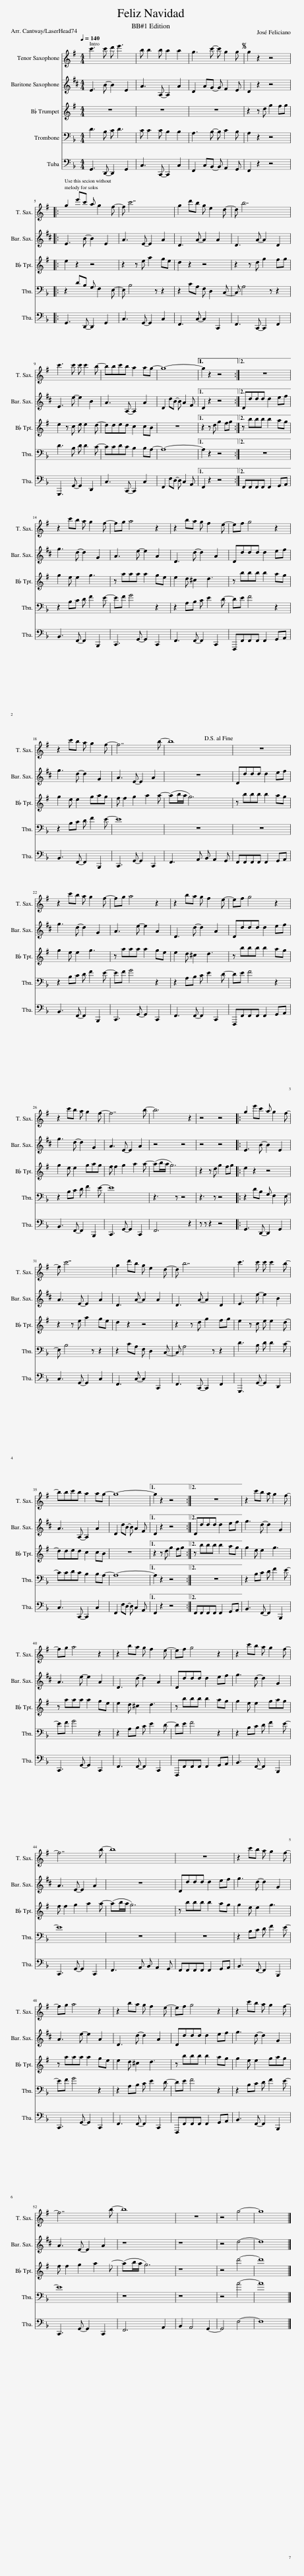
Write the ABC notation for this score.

X:1
%%score 1 2 3 4 5
L:1/8
Q:1/4=140
M:4/4
I:linebreak $
K:F
V:1 treble transpose=-14
V:2 treble transpose=-21
V:3 treble transpose=-2
V:4 bass
V:5 bass
V:1
[K:G] c'3 c' d' e'3 | b b2 b a2 a2 | g3 c'- c' g2 g |S g2 z2 z4 |:$ g2 e'c' a g2 f- | %5
 f c'7 | g2 d'b g e2 d- | d b7 |$ c'3 c' c' c'2 b- | bbc'b a2 ag- | %10
 g8- |1 g2 z2 z4 :|2 z8 ||$ z2 c'b a g2 f- | fg a4 z2 | %15
 z2 ba g f2 e- | ef g4 z2 |$ z2 c'b a g2 f- | f7 b- | b8!D.S.! | %20
 z8 |$ z2 c'b a g2 f- | fg a4 z2 | z2 ba g f2 e- | ef g4 z2 |$ %25
 z2 c'b a g2 f- | f7 b- | b6 z2 | z4 z4 |: g2 e'c' a g2 f- |$ %30
 f c'7 | g2 d'b g e2 d- | d b7 | c'3 c' c' c'2 b- |$ bbc'b a2 ag- | %35
 g8- |1 g2 z2 z4 :|2 z8 || z2 c'b a g2 f- |$ fg a4 z2 | %40
 z2 ba g f2 e- | ef g4 z2 | z2 c'b a g2 f- |$ f7 b- | b8 | %45
 z8 | z2 c'b a g2 f- |$ fg a4 z2 | z2 ba g f2 e- | ef g4 z2 | %50
 z2 c'b a g2 f- |$ f7 b- | b8 | z8 | z4 g4- | %55
 g8 |] %56
V:2
[K:D] E3 B- B2 E2 | A3 A,- A,2 A2 | D2 AG- G F2 E | D2 z2 z4 |:$ E3 B- B2 E2 | %5
 A3 E- E2 A2 | D3 A- A2 A2 | D3 A- A2 D2 |$ E3 e- e2 B2 | A3 A,- A,2 A2 | %10
 D2 dB- B A2 F |1 D2 z2 z4 :|2 Dddd d2 ef ||$ g3 d- d2 G2 | A3 e- e2 A2 | %15
 D3 d- d2 A2 | Dddd d2 ef |$ g3 d- d2 G2 | A3 E- E2 A2 | z8 | %20
 Dddd d2 ef |$ g3 d- d2 G2 | A3 e- e2 A2 | D3 d- d2 A2 | Dddd d2 ef |$ %25
 g3 d- d2 G2 | A3 E- E2 A2 | z4 z4 | z4 z4 |: E3 B- B2 E2 |$ %30
 A3 E- E2 A2 | D3 A- A2 A2 | D3 A- A2 D2 | E3 e- e2 B2 |$ A3 A,- A,2 A2 | %35
 D2 dB- B A2 F |1 D2 z2 z4 :|2 Dddd d2 ef || g3 d- d2 G2 |$ A3 e- e2 A2 | %40
 D3 d- d2 A2 | Dddd d2 ef | g3 d- d2 G2 |$ A3 E- E2 A2 | z8 | %45
 Dddd d2 ef | g3 d- d2 G2 |$ A3 e- e2 A2 | D3 d- d2 A2 | Dddd d2 ef | %50
 g3 d- d2 G2 |$ A3 E- E2 A2 | z8 | z8 | z4 d4- | %55
 d8 |] %56
V:3
[K:G] z8 | z8 | z8 | z2 z d g2 fg |:$ e2 z2 z4 | %5
 z2 z e a2 ge | d2 z2 z4 | z2 z d g2 fg |$ e2 z c e e2 d- | dded c2 cB | %10
 z8 |1 z2 z d g2 fg :|2 z bbb b2 ag ||$ g2 e e2 g3 | z aaa a2 ge | %15
 e2 d ^c2 d3 | z bbb b2 ag |$ g2 e e2 gag | f f2 g2 a2 a- | (ab/a/ g6) | %20
 z bbb b2 ag |$ g2 e e2 g3 | z aaa a2 ge | e2 d ^c2 d3 | z bbb b2 ag |$ %25
 g2 e e2 gag | f f2 g2 a2 a- | (ab/a/ g6) | z2 z d g2 fg |: e2 z2 z4 |$ %30
 z2 z e a2 ge | d2 z2 z4 | z2 z d g2 fg | e2 z c e e2 d- |$ dded c2 cB | %35
 z8 |1 z2 z d g2 fg :|2 z bbb b2 ag || g2 e e2 g3 |$ z aaa a2 ge | %40
 e2 d ^c2 d3 | z bbb b2 ag | g2 e e2 gag |$ f f2 g2 a2 a- | (ab/a/ g6) | %45
 z bbb b2 ag | g2 e e2 g3 |$ z aaa a2 ge | e2 d ^c2 d3 | z bbb b2 ag | %50
 g2 e e2 gag |$ f f2 g2 a2 x- | (ab/a/ g6) | z8 | z4 d'4- | %55
 d'8 |] %56
V:4
 D3 B, C D3 | C C2 C B,2 B,2 | A,3 B,- B, C2 B, | A,2 z2 z4 |:$ z2 DB, G, F,2 E,- | %5
 E, B,4 z z2 | z2 CA, F, D,2 C,- | C, A,4 z z2 |$ D3 B, D D2 C- | CCDC B,2 B,A,- | %10
 A,8- |1 A,2 z2 z4 :|2 z8 ||$ z2 B,C D F2 E- | EF G4 z2 | %15
 z2 A,B, C E2 D- | DE F4 z2 |$ z2 B,C D F2 E- | E8 | z8 | %20
 z8 |$ z2 B,C D F2 E- | EF G4 z2 | z2 A,B, C E2 D- | DE F4 z2 |$ %25
 z2 B,C D F2 E- | E8 | z3 z z4 | z3 z z4 |: z2 DB, G, F,2 E,- |$ %30
 E, B,4 z z2 | z2 CA, F, D,2 C,- | C, A,4 z z2 | D3 B, D D2 C- |$ CCDC B,2 B,A,- | %35
 A,8- |1 A,2 z2 z4 :|2 z8 || z2 B,C D F2 E- |$ EF G4 z2 | %40
 z2 A,B, C E2 D- | DE F4 z2 | z2 B,C D F2 E- |$ E8 | z8 | %45
 z8 | z2 B,C D F2 E- |$ EF G4 z2 | z2 A,B, C E2 D- | DE F4 z2 | %50
 z2 B,C D F2 E- |$ E8 | z8 | z8 | z4 A4- | %55
 A8 |] %56
V:5
 G,,3 D,,- D,,2 G,,2 | C,3 C,,- C,,2 C,2 | F,,2 C,B,,- B,, A,,2 G,, | F,,2 z2 z4 |:$ G,,3 D,,- D,,2 G,,2 | %5
 C,3 G,,- G,,2 C,2 | F,,3 C,- C,2 C,,2 | F,,3 C,,- C,,2 F,,2 |$ G,,,3 G,,- G,,2 D,,2 | C,3 C,,- C,,2 C,2 | %10
 F,,2 F,D,- D, C,2 A,, |1 F,,2 z2 z4 :|2 F,,F,,F,,F,, F,,2 G,,A,, ||$ B,,3 F,,- F,,2 B,,,2 | C,,3 G,,- G,,2 C,,2 | %15
 F,,3 F,,- F,,2 C,,2 | F,,,F,,F,,F,, F,,2 G,,A,, |$ B,,3 F,,- F,,2 B,,,2 | C,,3 G,,- G,,2 C,,2 | F,,3 A,, B,, A,,2 G,, | %20
 F,,F,,F,,F,, F,,2 G,,A,, |$ B,,3 F,,- F,,2 B,,,2 | C,,3 G,,- G,,2 C,,2 | F,,3 F,,- F,,2 C,,2 | F,,,F,,F,,F,, F,,2 G,,A,, |$ %25
 B,,3 F,,- F,,2 B,,,2 | C,,3 G,,- G,,2 C,,2 | F,,6 z2 | z z z2 z4 |: G,,3 D,,- D,,2 G,,2 |$ %30
 C,3 G,,- G,,2 C,2 | F,,3 C,- C,2 C,,2 | F,,3 C,,- C,,2 F,,2 | G,,,3 G,,- G,,2 D,,2 |$ C,3 C,,- C,,2 C,2 | %35
 F,,2 F,D,- D, C,2 A,, |1 F,,2 z2 z4 :|2 F,,F,,F,,F,, F,,2 G,,A,, || B,,3 F,,- F,,2 B,,,2 |$ C,,3 G,,- G,,2 C,,2 | %40
 F,,3 F,,- F,,2 C,,2 | F,,,F,,F,,F,, F,,2 G,,A,, | B,,3 F,,- F,,2 B,,,2 |$ C,,3 G,,- G,,2 C,,2 | F,,3 A,, B,, A,,2 G,, | %45
 F,,F,,F,,F,, F,,2 G,,A,, | B,,3 F,,- F,,2 B,,,2 |$ C,,3 G,,- G,,2 C,,2 | F,,3 F,,- F,,2 C,,2 | F,,,F,,F,,F,, F,,2 G,,A,, | %50
 B,,3 F,,- F,,2 B,,,2 |$ C,,3 G,,- G,,2 C,,2 | F,,6 A,,2 | B,,2 A,,4 G,,2- | G,,4 F,4- | %55
 F,8 |] %56
